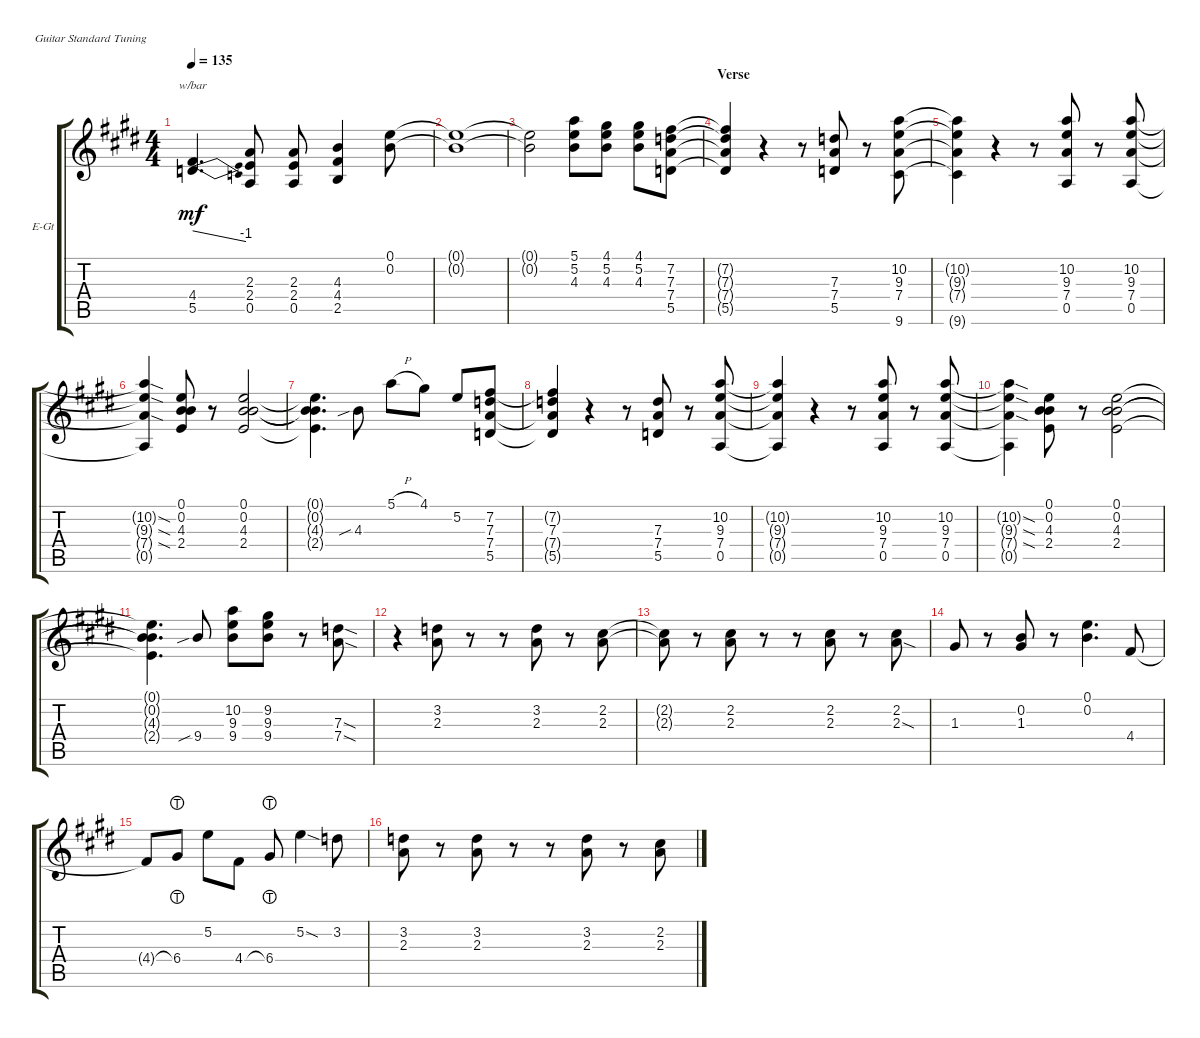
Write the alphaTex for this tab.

\defaultSystemsLayout 4
\bracketExtendMode groupsimilarinstruments
\firstSystemTrackNameOrientation horizontal
\otherSystemsTrackNameOrientation horizontal
\track ("VITO BRATTA" "E-Gt") {solo instrument distortionguitar}
\staff {score tabs}
\tuning (E4 B3 G3 D3 A2 E2)
\ts (4 4)
\tempo 135
\clef g2
\scale
0.333333
\ks e
(5.5 4.4).4{d tbe (dive default 0 0 45 -4) dy mf} (0.5 2.4 2.3).8 (2.3 2.4 0.5).8 (2.5 4.4 4.3).4 (0.1 0.2).8 |
\scale
0.333333 (0.1{t} 0.2{t}).1 |
\scale
0.333333 (0.1{t} 0.2{t}).2 (5.1 5.2 4.3).8 (4.3 5.2 4.1).8 (4.1 5.2 4.3).8 (7.2 7.3 7.4 5.5).8 |
\section ("" "Verse")
\scale
0.333333 (7.2{t} 7.3{t} 7.4{t} 5.5{t}).4 r.4 r.8 (7.3 7.4 5.5).8 r.8 (10.2 9.3 7.4 9.6).8 |
\scale
0.333333 (10.2{t} 9.3{t} 7.4{t} 9.6{t}).4 r.4 r.8 (10.2 9.3 7.4 0.5).8 r.8 (0.5 7.4 9.3 10.2).8 |
\scale
0.333333 (0.5{t} 7.4{sod t} 9.3{sod t} 10.2{sod t}).4 (2.4 4.3 0.2 0.1).8 r.8 (0.1 0.2 4.3 2.4).2 |
\scale
0.333333 (0.1{t} 0.2{t} 4.3{t} 2.4{t}).4{d beam invert} 4.3{sib}.8 5.1{h}.8 4.1.8 5.2.8 (7.2 7.3 7.4 5.5).8 |
\scale
0.333333 (7.2{t} 7.3 7.4{t} 5.5{t}).4 r.4 r.8 (7.3 7.4 5.5).8 r.8 (0.5 7.4 9.3 10.2).8 |
\scale
0.333333 (0.5{t} 7.4{t} 9.3{t} 10.2{t}).4 r.4 r.8 (10.2 9.3 7.4 0.5).8 r.8 (0.5 7.4 9.3 10.2).8 |
\scale
0.333333 (0.5{t} 7.4{sod t} 9.3{sod t} 10.2{sod t}).4 (2.4 4.3 0.2 0.1).8{beam invert} r.8 (0.1 0.2 4.3 2.4).2{beam invert} |
\scale
0.333333 (0.1{t} 0.2{t} 4.3{t} 2.4{t}).4{d beam invert} 9.4{sib}.8{beam invert} (9.4 9.3 10.2).8 (9.4 9.3 9.2).8 r.8 (7.3{sod} 7.4{sod}).8 |
\scale
0.333333 r.4 (3.2 2.3).8 r.8 r.8 (2.3 3.2).8 r.8 (2.3 2.2).8 |
\scale
0.333333 (2.3{t} 2.2{t}).8 r.8 (2.3 2.2).8 r.8 r.8 (2.3 2.2).8 r.8 (2.2 2.3{sod}).8 |
\scale
0.333333 1.3.8 r.8 (1.3 0.2).8 r.8 (0.2 0.1).4{d} 4.4.8 |
\scale
0.333333 4.4{t}.8 6.4{lht}.8 5.2.8 4.4.8 6.4{lht}.8 5.2{sod}.4 3.2.8 |
\scale
0.333333 (2.3 3.2).8 r.8 (2.3 3.2).8 r.8 r.8 (2.3 3.2).8 r.8 (2.2 2.3).8
